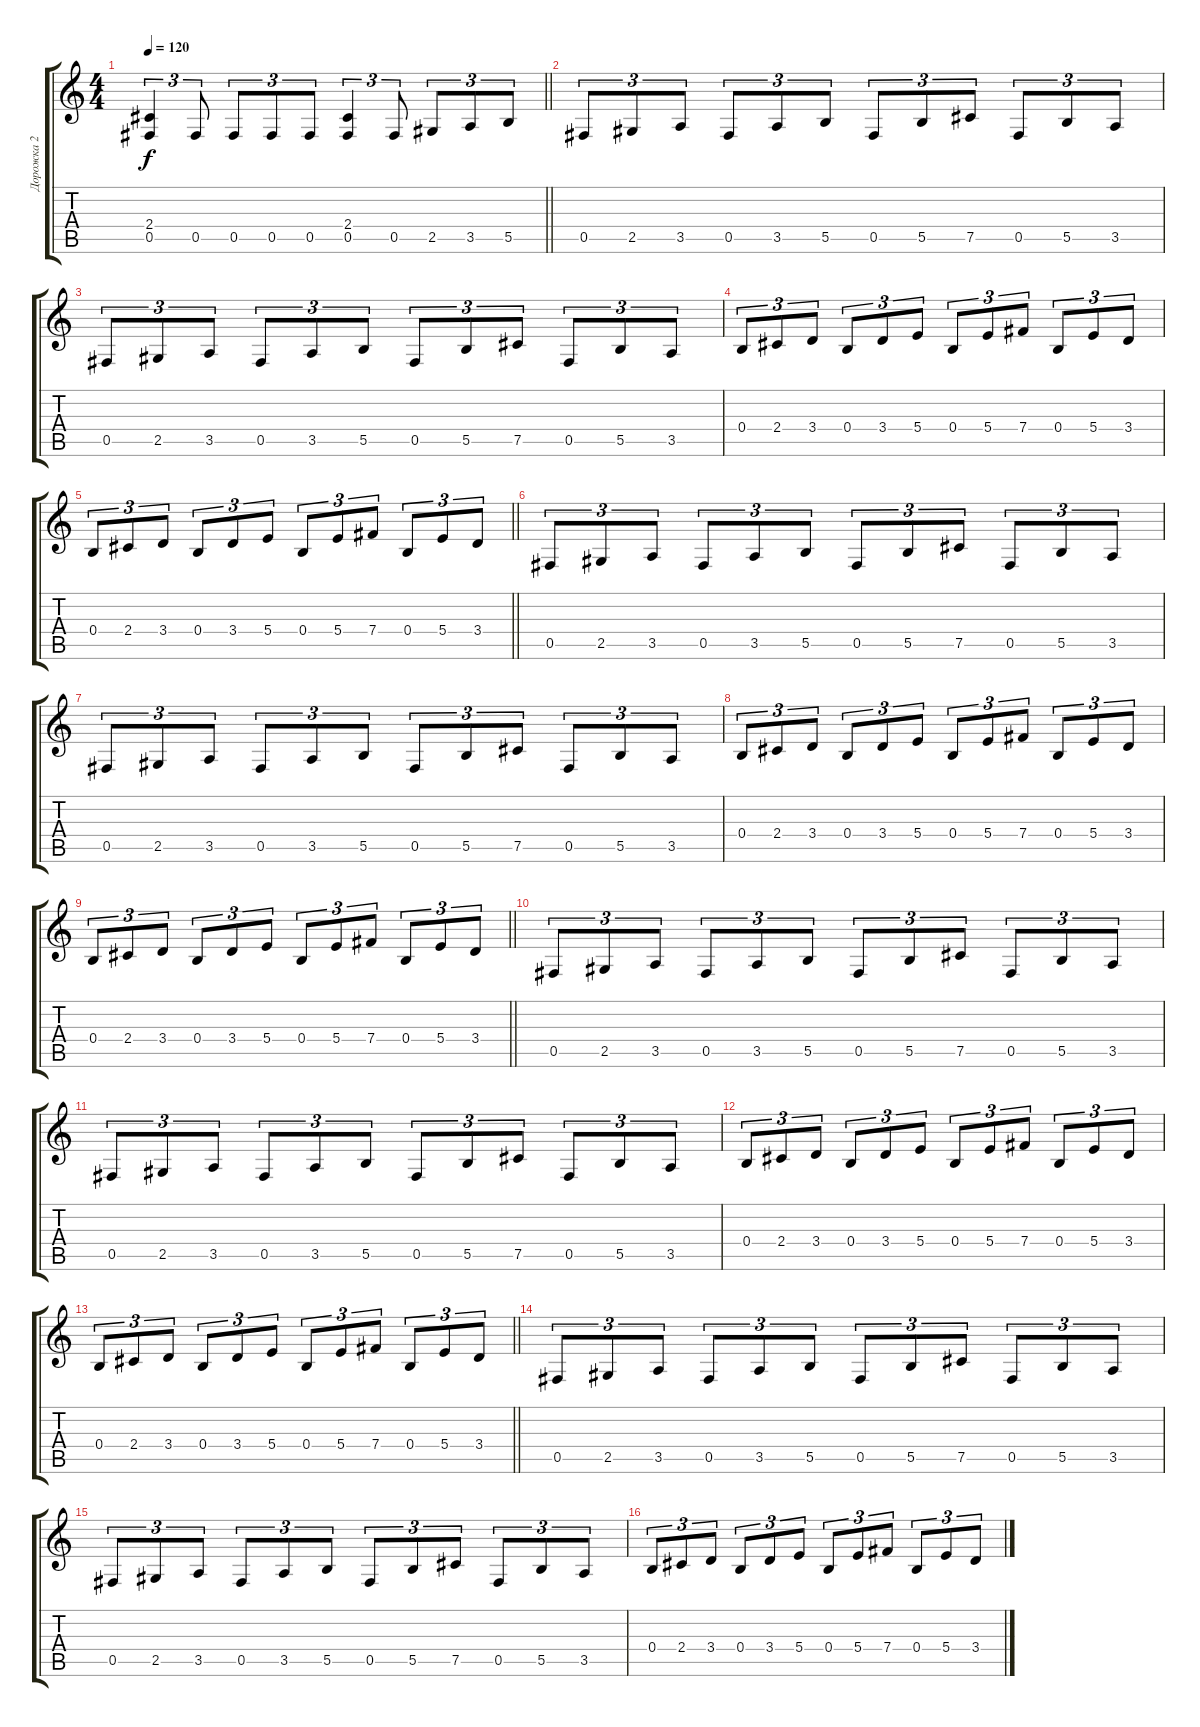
\track ("Дорожка 2" "Дорожка 2") {instrument distortionguitar}
\staff {score tabs}
\tuning (Db4 Ab3 E3 B2 Gb2 B1) {hide}
\ts (4 4)
\tempo 120
\clef g2
\barLineRight lightlight
\ks c
(2.4 0.5).4{tu (3 2) dy f} 0.5.8{tu (3 2)} 0.5.8{tu (3 2)} 0.5.8{tu (3 2)} 0.5.8{tu (3 2)} (2.4 0.5).4{tu (3 2)} 0.5.8{tu (3 2)} 2.5.8{tu (3 2)} 3.5.8{tu (3 2)} 5.5.8{tu (3 2)} |
\section ("" " ")
0.5.8{tu (3 2)} 2.5.8{tu (3 2)} 3.5.8{tu (3 2)} 0.5.8{tu (3 2)} 3.5.8{tu (3 2)} 5.5.8{tu (3 2)} 0.5.8{tu (3 2)} 5.5.8{tu (3 2)} 7.5.8{tu (3 2)} 0.5.8{tu (3 2)} 5.5.8{tu (3 2)} 3.5.8{tu (3 2)} |
0.5.8{tu (3 2)} 2.5.8{tu (3 2)} 3.5.8{tu (3 2)} 0.5.8{tu (3 2)} 3.5.8{tu (3 2)} 5.5.8{tu (3 2)} 0.5.8{tu (3 2)} 5.5.8{tu (3 2)} 7.5.8{tu (3 2)} 0.5.8{tu (3 2)} 5.5.8{tu (3 2)} 3.5.8{tu (3 2)} |
0.4.8{tu (3 2)} 2.4.8{tu (3 2)} 3.4.8{tu (3 2)} 0.4.8{tu (3 2)} 3.4.8{tu (3 2)} 5.4.8{tu (3 2)} 0.4.8{tu (3 2)} 5.4.8{tu (3 2)} 7.4.8{tu (3 2)} 0.4.8{tu (3 2)} 5.4.8{tu (3 2)} 3.4.8{tu (3 2)} |
\barLineRight lightlight
0.4.8{tu (3 2)} 2.4.8{tu (3 2)} 3.4.8{tu (3 2)} 0.4.8{tu (3 2)} 3.4.8{tu (3 2)} 5.4.8{tu (3 2)} 0.4.8{tu (3 2)} 5.4.8{tu (3 2)} 7.4.8{tu (3 2)} 0.4.8{tu (3 2)} 5.4.8{tu (3 2)} 3.4.8{tu (3 2)} |
0.5.8{tu (3 2)} 2.5.8{tu (3 2)} 3.5.8{tu (3 2)} 0.5.8{tu (3 2)} 3.5.8{tu (3 2)} 5.5.8{tu (3 2)} 0.5.8{tu (3 2)} 5.5.8{tu (3 2)} 7.5.8{tu (3 2)} 0.5.8{tu (3 2)} 5.5.8{tu (3 2)} 3.5.8{tu (3 2)} |
0.5.8{tu (3 2)} 2.5.8{tu (3 2)} 3.5.8{tu (3 2)} 0.5.8{tu (3 2)} 3.5.8{tu (3 2)} 5.5.8{tu (3 2)} 0.5.8{tu (3 2)} 5.5.8{tu (3 2)} 7.5.8{tu (3 2)} 0.5.8{tu (3 2)} 5.5.8{tu (3 2)} 3.5.8{tu (3 2)} |
0.4.8{tu (3 2)} 2.4.8{tu (3 2)} 3.4.8{tu (3 2)} 0.4.8{tu (3 2)} 3.4.8{tu (3 2)} 5.4.8{tu (3 2)} 0.4.8{tu (3 2)} 5.4.8{tu (3 2)} 7.4.8{tu (3 2)} 0.4.8{tu (3 2)} 5.4.8{tu (3 2)} 3.4.8{tu (3 2)} |
\barLineRight lightlight
0.4.8{tu (3 2)} 2.4.8{tu (3 2)} 3.4.8{tu (3 2)} 0.4.8{tu (3 2)} 3.4.8{tu (3 2)} 5.4.8{tu (3 2)} 0.4.8{tu (3 2)} 5.4.8{tu (3 2)} 7.4.8{tu (3 2)} 0.4.8{tu (3 2)} 5.4.8{tu (3 2)} 3.4.8{tu (3 2)} |
\section ("" " ")
0.5.8{tu (3 2)} 2.5.8{tu (3 2)} 3.5.8{tu (3 2)} 0.5.8{tu (3 2)} 3.5.8{tu (3 2)} 5.5.8{tu (3 2)} 0.5.8{tu (3 2)} 5.5.8{tu (3 2)} 7.5.8{tu (3 2)} 0.5.8{tu (3 2)} 5.5.8{tu (3 2)} 3.5.8{tu (3 2)} |
0.5.8{tu (3 2)} 2.5.8{tu (3 2)} 3.5.8{tu (3 2)} 0.5.8{tu (3 2)} 3.5.8{tu (3 2)} 5.5.8{tu (3 2)} 0.5.8{tu (3 2)} 5.5.8{tu (3 2)} 7.5.8{tu (3 2)} 0.5.8{tu (3 2)} 5.5.8{tu (3 2)} 3.5.8{tu (3 2)} |
0.4.8{tu (3 2)} 2.4.8{tu (3 2)} 3.4.8{tu (3 2)} 0.4.8{tu (3 2)} 3.4.8{tu (3 2)} 5.4.8{tu (3 2)} 0.4.8{tu (3 2)} 5.4.8{tu (3 2)} 7.4.8{tu (3 2)} 0.4.8{tu (3 2)} 5.4.8{tu (3 2)} 3.4.8{tu (3 2)} |
\barLineRight lightlight
0.4.8{tu (3 2)} 2.4.8{tu (3 2)} 3.4.8{tu (3 2)} 0.4.8{tu (3 2)} 3.4.8{tu (3 2)} 5.4.8{tu (3 2)} 0.4.8{tu (3 2)} 5.4.8{tu (3 2)} 7.4.8{tu (3 2)} 0.4.8{tu (3 2)} 5.4.8{tu (3 2)} 3.4.8{tu (3 2)} |
0.5.8{tu (3 2)} 2.5.8{tu (3 2)} 3.5.8{tu (3 2)} 0.5.8{tu (3 2)} 3.5.8{tu (3 2)} 5.5.8{tu (3 2)} 0.5.8{tu (3 2)} 5.5.8{tu (3 2)} 7.5.8{tu (3 2)} 0.5.8{tu (3 2)} 5.5.8{tu (3 2)} 3.5.8{tu (3 2)} |
0.5.8{tu (3 2)} 2.5.8{tu (3 2)} 3.5.8{tu (3 2)} 0.5.8{tu (3 2)} 3.5.8{tu (3 2)} 5.5.8{tu (3 2)} 0.5.8{tu (3 2)} 5.5.8{tu (3 2)} 7.5.8{tu (3 2)} 0.5.8{tu (3 2)} 5.5.8{tu (3 2)} 3.5.8{tu (3 2)} |
0.4.8{tu (3 2)} 2.4.8{tu (3 2)} 3.4.8{tu (3 2)} 0.4.8{tu (3 2)} 3.4.8{tu (3 2)} 5.4.8{tu (3 2)} 0.4.8{tu (3 2)} 5.4.8{tu (3 2)} 7.4.8{tu (3 2)} 0.4.8{tu (3 2)} 5.4.8{tu (3 2)} 3.4.8{tu (3 2)}
